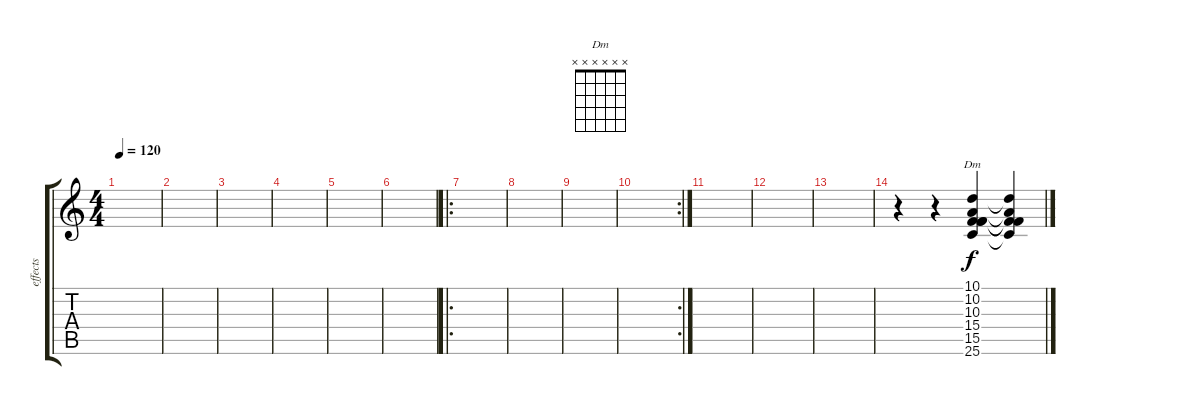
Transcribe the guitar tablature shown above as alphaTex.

\track ("effects" "effects") {instrument reversecymbal}
\staff {score tabs}
\tuning (E4 B3 G3 D3 A2 E2) {hide}
\chord ("Dm" x x x x x x)
\ts (4 4)
\tempo 120
\clef g2
\ks c
|
|
|
|
|
|
\ro
|
|
|
\rc 2
|
|
|
|
r.4 r.4 (10.1 10.2 10.3 15.4 15.5 25.6).4{ch "Dm"} (10.1{t} 10.2{t} 10.3{t} 15.4{t} 15.5{t}).4
